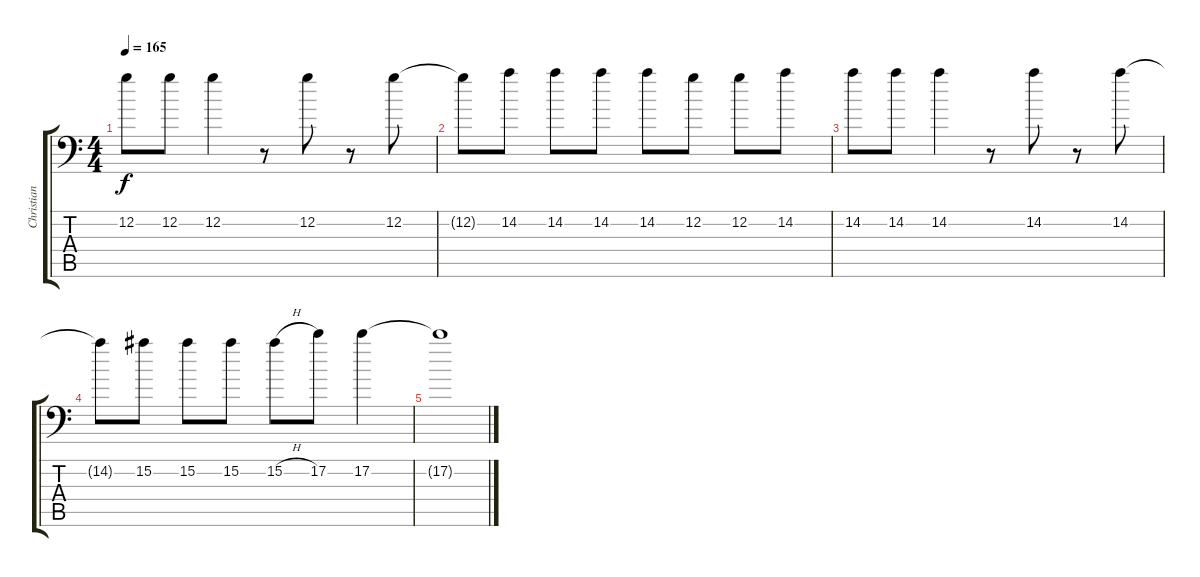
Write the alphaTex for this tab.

\track ("Christian" "Christian") {instrument distortionguitar}
\staff {score tabs}
\tuning (C4 G3 Eb3 Bb2 F2 Bb1) {hide}
\ts (4 4)
\tempo 165
\clef f4
\ks c
12.2.8{dy f} 12.2.8 12.2.4 r.8 12.2.8 r.8 12.2.8 |
12.2{t}.8 14.2.8 14.2.8 14.2.8 14.2.8 12.2.8 12.2.8 14.2.8 |
14.2.8 14.2.8 14.2.4 r.8 14.2.8 r.8 14.2.8 |
14.2{t}.8 15.2.8 15.2.8 15.2.8 15.2{h}.8 17.2.8 17.2.4 |
17.2{t}.1
